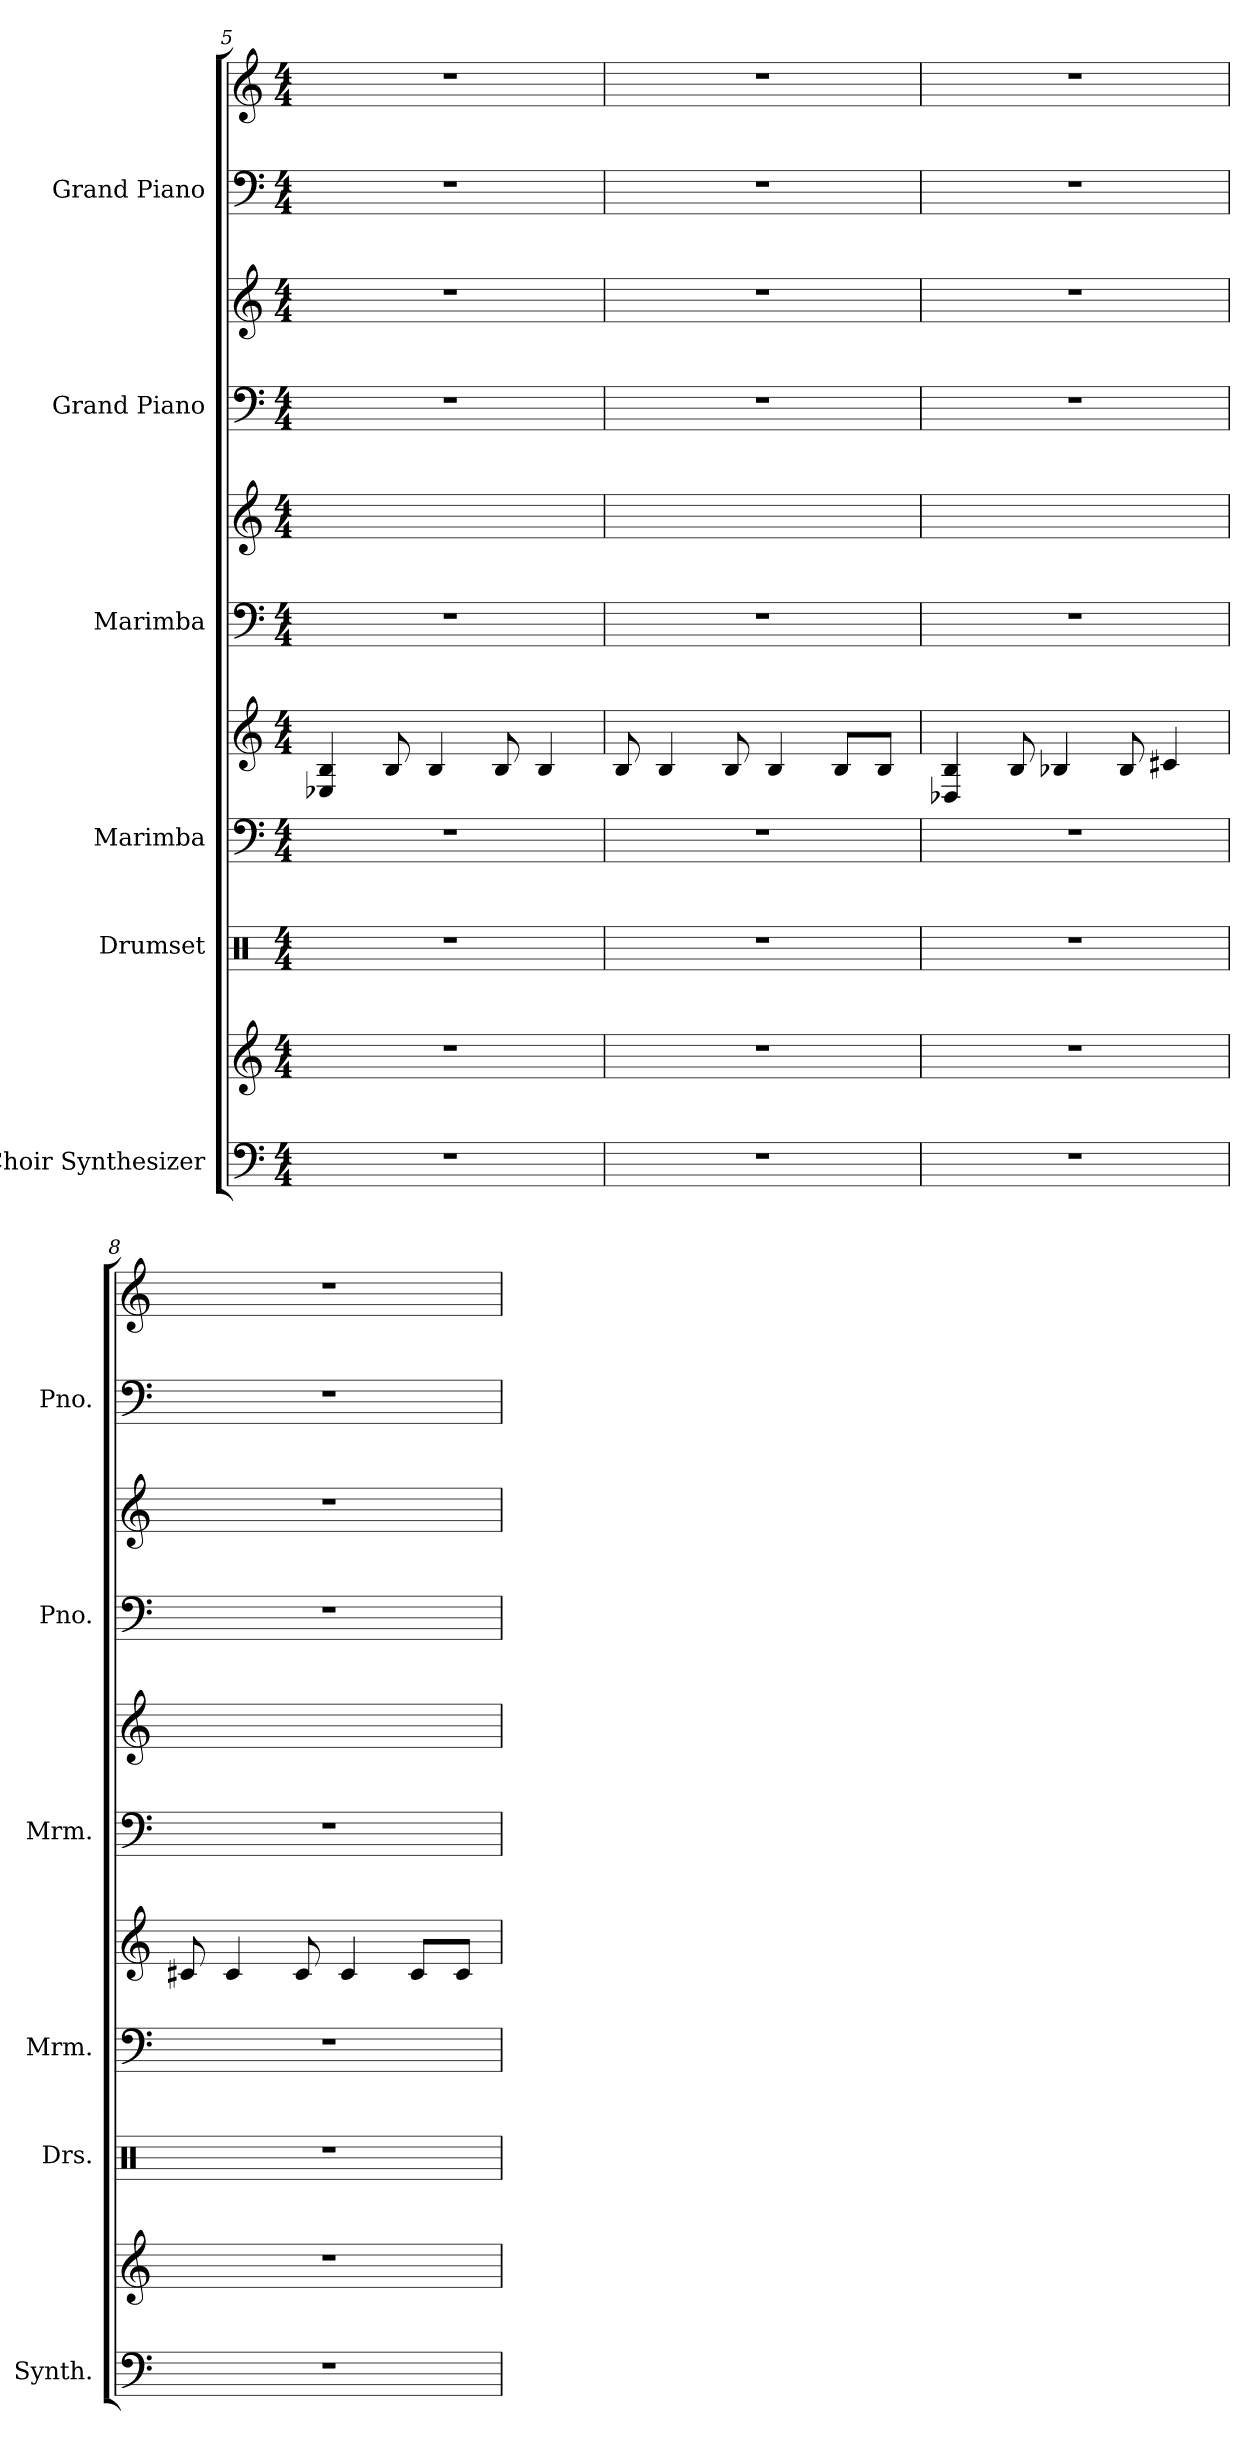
**kern	**kern	**kern	**kern	**kern	**kern	**kern	**kern	**kern	**kern	**kern
*part6	*part6	*part5	*part4	*part4	*part3	*part3	*part2	*part2	*part1	*part1
*staff11	*staff10	*staff9	*staff8	*staff7	*staff6	*staff5	*staff4	*staff3	*staff2	*staff1
*I"Choir Synthesizer	*	*I"Drumset	*I"Marimba	*	*I"Marimba	*	*I"Grand Piano	*	*I"Grand Piano	*
*I'Synth.	*	*I'Drs.	*I'Mrm.	*	*I'Mrm.	*	*I'Pno.	*	*I'Pno.	*
!!LO:PB:g=z
*clefF4	*clefG2	*clefX	*clefF4	*clefG2	*clefF4	*clefG2	*clefF4	*clefG2	*clefF4	*clefG2
*k[]	*k[]	*k[]	*k[]	*k[]	*k[]	*k[]	*k[]	*k[]	*k[]	*k[]
*M4/4	*M4/4	*M4/4	*M4/4	*M4/4	*M4/4	*M4/4	*M4/4	*M4/4	*M4/4	*M4/4
=5	=5	=5	=5	=5	=5	=5	=5	=5	=5	=5
1r	1r	1r	1r	4E-X/ 4B/	1r	1ryy	1r	1r	1r	1r
.	.	.	.	8B/	.	.	.	.	.	.
.	.	.	.	4B/	.	.	.	.	.	.
.	.	.	.	8B/	.	.	.	.	.	.
.	.	.	.	4B/	.	.	.	.	.	.
=6	=6	=6	=6	=6	=6	=6	=6	=6	=6	=6
1r	1r	1r	1r	8B/	1r	1ryy	1r	1r	1r	1r
.	.	.	.	4B/	.	.	.	.	.	.
.	.	.	.	8B/	.	.	.	.	.	.
.	.	.	.	4B/	.	.	.	.	.	.
.	.	.	.	8B/L	.	.	.	.	.	.
.	.	.	.	8B/J	.	.	.	.	.	.
=7	=7	=7	=7	=7	=7	=7	=7	=7	=7	=7
1r	1r	1r	1r	4D-X/ 4B/	1r	1ryy	1r	1r	1r	1r
.	.	.	.	8B/	.	.	.	.	.	.
.	.	.	.	4B-X/	.	.	.	.	.	.
.	.	.	.	8B-/	.	.	.	.	.	.
.	.	.	.	4c#X/	.	.	.	.	.	.
=8	=8	=8	=8	=8	=8	=8	=8	=8	=8	=8
1r	1r	1r	1r	8c#X/	1r	1ryy	1r	1r	1r	1r
.	.	.	.	4c#/	.	.	.	.	.	.
.	.	.	.	8c#/	.	.	.	.	.	.
.	.	.	.	4c#/	.	.	.	.	.	.
.	.	.	.	8c#/L	.	.	.	.	.	.
.	.	.	.	8c#/J	.	.	.	.	.	.
=	=	=	=	=	=	=	=	=	=	=
*-	*-	*-	*-	*-	*-	*-	*-	*-	*-	*-
